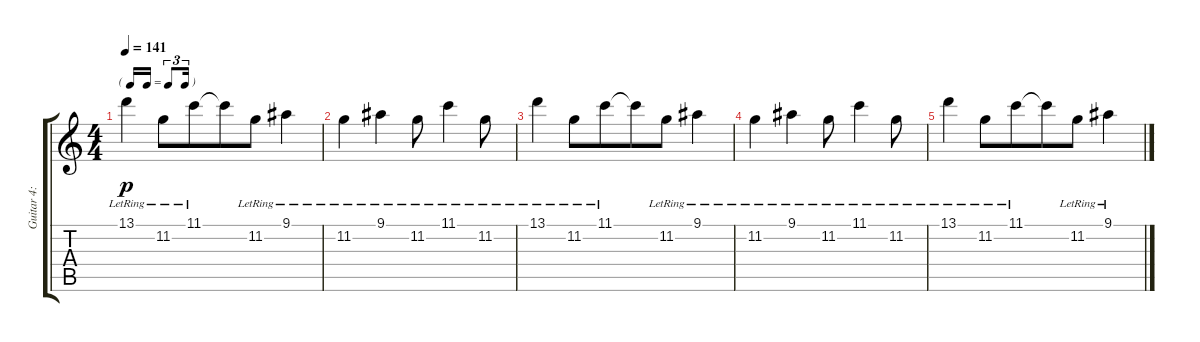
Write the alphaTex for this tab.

\track ("Guitar 4: Tony" "Guitar 4: ") {instrument electricguitarjazz}
\staff {score tabs}
\tuning (Db4 Ab3 E3 B2 Gb2 Db2) {hide}
\ts (4 4)
\tf triplet16th
\tempo 141
\clef g2
\ks c
13.1{lr}.4{dy p} 11.2{lr}.8 11.1{lr}.8{beam merge} 11.1{t}.8 11.2{lr}.8 9.1{lr}.4 |
11.2{lr}.4 9.1{lr}.4 11.2{lr}.8 11.1{lr}.4 11.2{lr}.8 |
13.1{lr}.4 11.2{lr}.8 11.1{lr}.8{beam merge} 11.1{t}.8 11.2{lr}.8 9.1{lr}.4 |
11.2{lr}.4 9.1{lr}.4 11.2{lr}.8 11.1{lr}.4 11.2{lr}.8 |
13.1{lr}.4 11.2{lr}.8 11.1{lr}.8{beam merge} 11.1{t}.8 11.2{lr}.8 9.1{lr}.4
